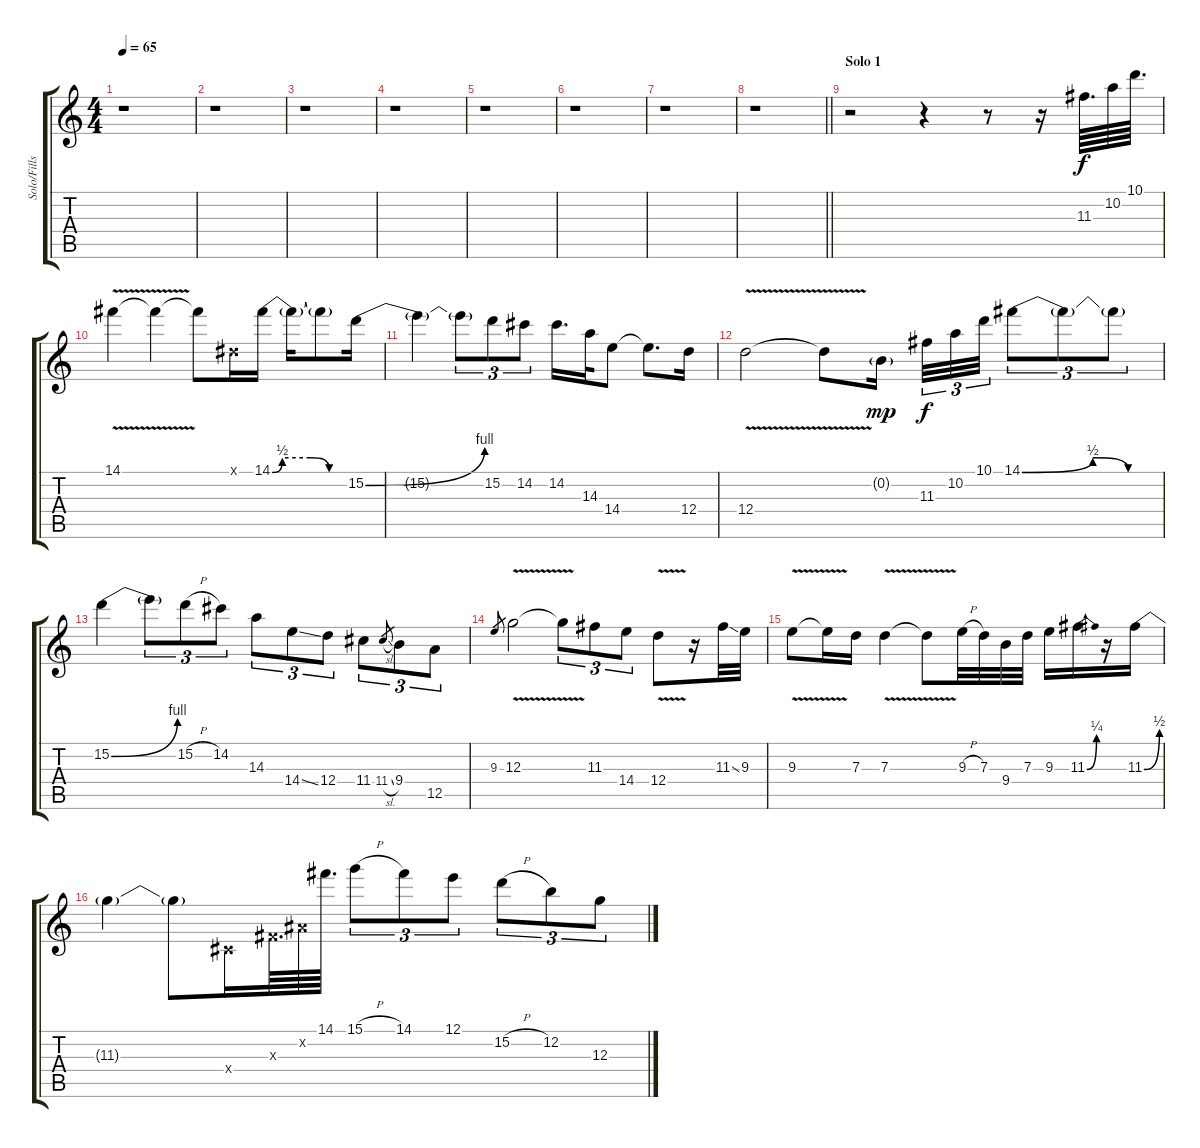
\track ("Solo/Fills" "Solo/Fills") {instrument distortionguitar}
\staff {score tabs}
\tuning (E4 B3 G3 D3 A2 E2) {hide}
\ts (4 4)
\tempo 65
\clef g2
\ks c
r.1{dy ppp} |
r.1 |
r.1 |
r.1 |
r.1 |
r.1 |
r.1 |
\barLineRight lightlight
r.1 |
\section ("" "Solo 1")
r.2{instrument distortionguitar} r.4 r.8 r.16 11.3.64{d dy f} 10.2.64 10.1.64{d} |
14.1{v}.4 14.1{t}.4 14.1{t}.8 -1.1{x}.16 14.1{be (custom 0 0 8 2 30 2 45 0 60 0)}.16 14.1{t}.16 14.1{t}.8 15.2{be (bend 0 0 60 4)}.16 |
15.2{t}.4 15.2{t}.8{tu (3 2)} 15.2.8{tu (3 2)} 14.2.8{tu (3 2)} 14.2.16{d} 14.3.32 14.4.8 14.4{t}.8{d} 12.4.16 |
12.4{v}.2 12.4{t}.8 0.2{g}.16{dy mp} 11.3.32{tu (3 2) dy f} 10.2.32{tu (3 2)} 10.1.32{tu (3 2)} 14.1{be (custom 0 0 30 2 45 0 60 0)}.8{tu (3 2)} 14.1{t}.8{tu (3 2)} 14.1{t}.8{tu (3 2)} |
15.2{be (bend 0 0 60 4)}.4 15.2{t}.8{tu (3 2)} 15.2{h}.8{tu (3 2)} 14.2.8{tu (3 2)} 14.3.8{tu (3 2)} 14.4{ss}.8{tu (3 2)} 12.4.8{tu (3 2)} 11.4.8{tu (3 2)} 11.4{sl}.8{gr} 9.4.8{tu (3 2)} 12.5.8{tu (3 2)} |
9.3.8{gr} 12.3{v}.2 12.3{t}.8{tu (3 2)} 11.3.8{tu (3 2)} 14.4.8{tu (3 2)} 12.4{v}.8 r.16 11.3{ss}.32 9.3.32 |
9.3{v}.8 9.3{t}.16 7.3.16 7.3{v}.4 7.3{t}.8 9.3{h}.32 7.3.32 9.4.32 7.3.32 9.3.16 11.3{be (bend 0 0 60 1)}.16 r.16 11.3{be (bend 0 0 60 2)}.16 |
11.3{t}.4 11.3{t}.8 -1.4{x}.16 -1.3{x}.64{d} -1.2{x}.64 14.1.64{d} 15.1{h}.8{tu (3 2)} 14.1.8{tu (3 2)} 12.1.8{tu (3 2)} 15.2{h}.8{tu (3 2)} 12.2.8{tu (3 2)} 12.3.8{tu (3 2)}
